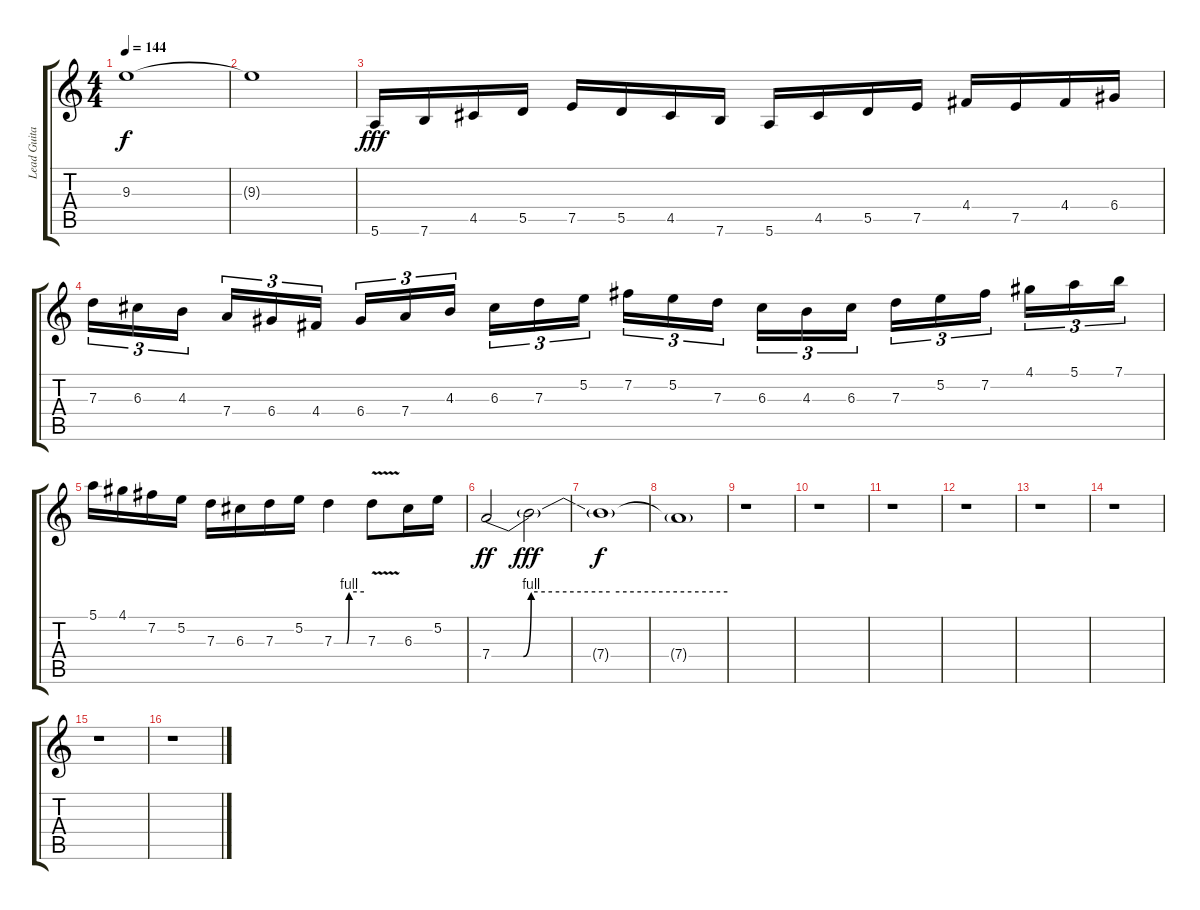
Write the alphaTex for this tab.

\track ("Lead Guitar" "Lead Guita") {instrument distortionguitar}
\staff {score tabs}
\tuning (E4 B3 G3 D3 A2 E2) {hide}
\ts (4 4)
\tempo 144
\clef g2
\ks c
9.3{t}.1{dy f} |
9.3{t}.1{volume 4} |
5.6.16{dy fff volume 16 balance 8 instrument distortionguitar} 7.6.16 4.5.16 5.5.16 7.5.16 5.5.16 4.5.16 7.6.16 5.6.16 4.5.16 5.5.16 7.5.16 4.4.16 7.5.16 4.4.16 6.4.16 |
7.3.16{tu (3 2)} 6.3.16{tu (3 2)} 4.3.16{tu (3 2)} 7.4.16{tu (3 2)} 6.4.16{tu (3 2)} 4.4.16{tu (3 2)} 6.4.16{tu (3 2)} 7.4.16{tu (3 2)} 4.3.16{tu (3 2)} 6.3.16{tu (3 2)} 7.3.16{tu (3 2)} 5.2.16{tu (3 2)} 7.2.16{tu (3 2)} 5.2.16{tu (3 2)} 7.3.16{tu (3 2)} 6.3.16{tu (3 2)} 4.3.16{tu (3 2)} 6.3.16{tu (3 2)} 7.3.16{tu (3 2)} 5.2.16{tu (3 2)} 7.2.16{tu (3 2)} 4.1.16{tu (3 2)} 5.1.16{tu (3 2)} 7.1.16{tu (3 2)} |
5.1.16 4.1.16 7.2.16 5.2.16 7.3.16 6.3.16 7.3.16 5.2.16 7.3{be (custom 0 0 25 0 30 4 60 4)}.4 7.3{v}.8 6.3.16 5.2.16 |
7.4{be (custom 0 0 8 0 10 4 30 4 60 4)}.2{dy ff} 7.4{t}.2{dy fff volume 1} |
\section ("" "")
7.4{t}.1{dy f} |
7.4{t}.1 |
r.1 |
r.1 |
r.1 |
r.1 |
r.1 |
r.1 |
r.1 |
r.1
